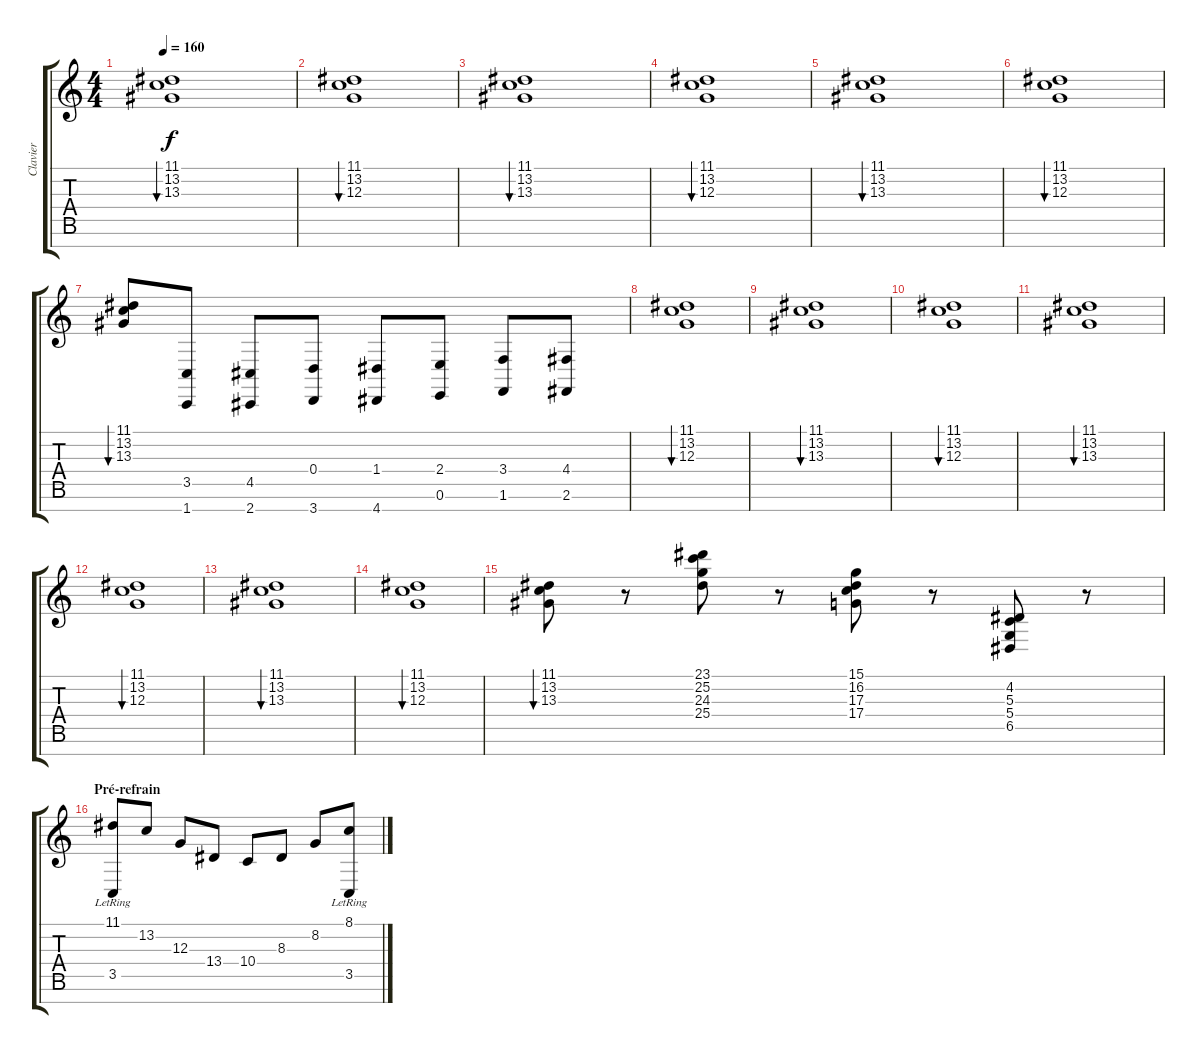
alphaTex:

\track ("Clavier" "Clavier") {instrument acousticgrandpiano}
\staff {score tabs}
\tuning (E4 B3 G3 D3 A2 E2 B1) {hide}
\ts (4 4)
\tempo 160
\clef g2
\ks c
(11.1 13.2 13.3).1{bu 480 dy f} |
(11.1 13.2 12.3).1{bu 480} |
(11.1 13.2 13.3).1{bu 480} |
(11.1 13.2 12.3).1{bu 480} |
(11.1 13.2 13.3).1{bu 480} |
(11.1 13.2 12.3).1{bu 480} |
(11.1 13.2 13.3).8{bu 480} (3.5 1.7).8 (4.5 2.7).8 (0.4 3.7).8 (1.4 4.7).8 (2.4 0.6).8 (3.4 1.6).8 (4.4 2.6).8 |
(11.1 13.2 12.3).1{bu 480} |
(11.1 13.2 13.3).1{bu 480} |
(11.1 13.2 12.3).1{bu 480} |
(11.1 13.2 13.3).1{bu 480} |
(11.1 13.2 12.3).1{bu 480} |
(11.1 13.2 13.3).1{bu 480} |
(11.1 13.2 12.3).1{bu 480} |
(11.1 13.2 13.3).8{bu 480} r.8 (23.1 25.2 24.3 25.4).8 r.8 (15.1 16.2 17.3 17.4).8 r.8 (4.2 5.3 5.4 6.5).8 r.8 |
\section ("" "Pré-refrain")
(11.1 3.5{lr}).8 13.2.8 12.3.8 13.4.8 10.4.8 8.3.8 8.2.8 (8.1 3.5{lr}).8
